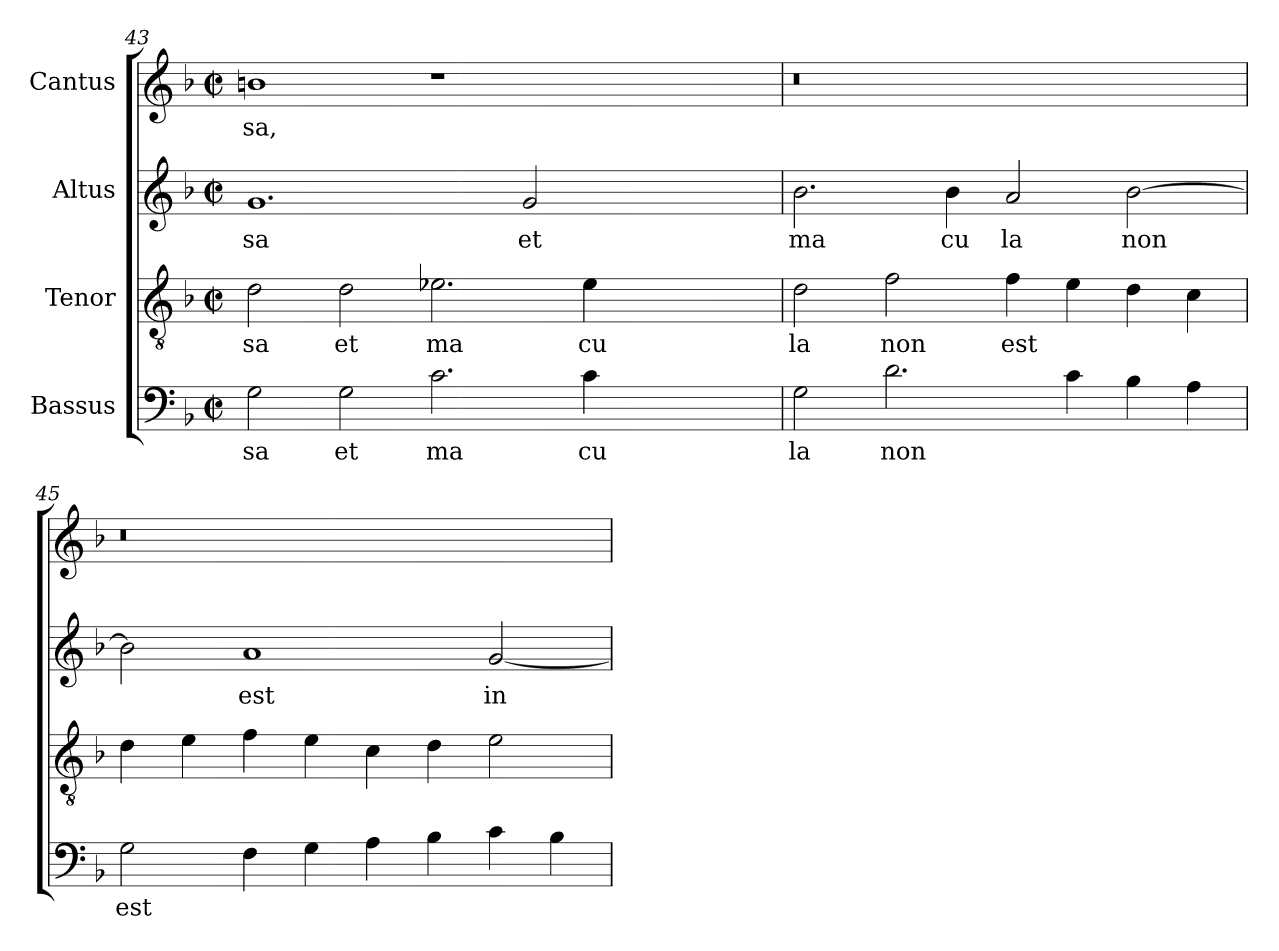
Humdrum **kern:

**kern	**text	**kern	**text	**kern	**text	**kern	**text
*part4	*part4	*part3	*part3	*part2	*part2	*part1	*part1
*staff4	*staff4	*staff3	*staff3	*staff2	*staff2	*staff1	*staff1
*I"Bassus	*	*I"Tenor	*	*I"Altus	*	*I"Cantus	*
*clefF4	*	*clefGv2	*	*clefG2	*	*clefG2	*
*k[b-]	*	*k[b-]	*	*k[b-]	*	*k[b-]	*
*F:	*	*F:	*	*F:	*	*F:	*
*M2/2	*	*M2/2	*	*M2/2	*	*M2/2	*
*met(c|)	*	*met(c|)	*	*met(c|)	*	*met(c|)	*
=43	=43	=43	=43	=43	=43	=43	=43
!	!LO:LY:b:cj	!	!LO:LY:b:cj	!	!LO:LY:b:cj	!	!LO:LY:b:cj
2G\	sa	2d\	sa	1.g	sa	1b	sa,
!	!LO:LY:b:cj	!	!LO:LY:b:cj	!	!	!	!
2G\	et	2d\	et	.	.	.	.
!	!LO:LY:b:cj	!	!LO:LY:b:cj	!	!	!LO:N:vis=1	!
2.c\	ma	2.e-X\	ma	.	.	0r	.
!	!	!	!	!	!LO:LY:b:cj	!	!
.	.	.	.	2g/	et	.	.
!	!LO:LY:b:cj	!	!LO:LY:b:cj	!	!	!	!
4c\	cu	4e-\	cu	.	.	.	.
1ryy	.	1ryy	.	1ryy	.	.	.
=44	=44	=44	=44	=44	=44	=44	=44
!	!LO:LY:b:cj	!	!LO:LY:b:cj	!	!LO:LY:b:cj	!	!
2G\	la	2d\	la	2.b-\	ma	0r	.
!	!LO:LY:b	!	!LO:LY:b:cj	!	!	!	!
2.d\	non	2f\	non	.	.	.	.
!	!	!	!	!	!LO:LY:b:cj	!	!
.	.	.	.	4b-\	cu	.	.
!	!	!	!LO:LY:b	!	!LO:LY:b:cj	!	!
.	.	4f\	est	2a/	la	.	.
4c\	.	4e\	.	.	.	.	.
!	!	!	!	!	!LO:LY:b	!	!
4B-\	.	4d\	.	[>2b-\	non	.	.
4A\	.	4c\	.	.	.	.	.
=45	=45	=45	=45	=45	=45	=45	=45
!	!LO:LY:b	!	!	!	!	!	!
2G\	est	4d\	.	2b-\]	.	0r	.
.	.	4e\	.	.	.	.	.
!	!	!	!	!	!LO:LY:b:cj	!	!
4F\	.	4f\	.	1a	est	.	.
4G\	.	4e\	.	.	.	.	.
4A\	.	4c\	.	.	.	.	.
4B-\	.	4d\	.	.	.	.	.
!	!	!	!	!	!LO:LY:b:cj	!	!
4c\	.	2e\	.	[>2g/	in	.	.
4B-\	.	.	.	.	.	.	.
=	=	=	=	=	=	=	=
*-	*-	*-	*-	*-	*-	*-	*-
